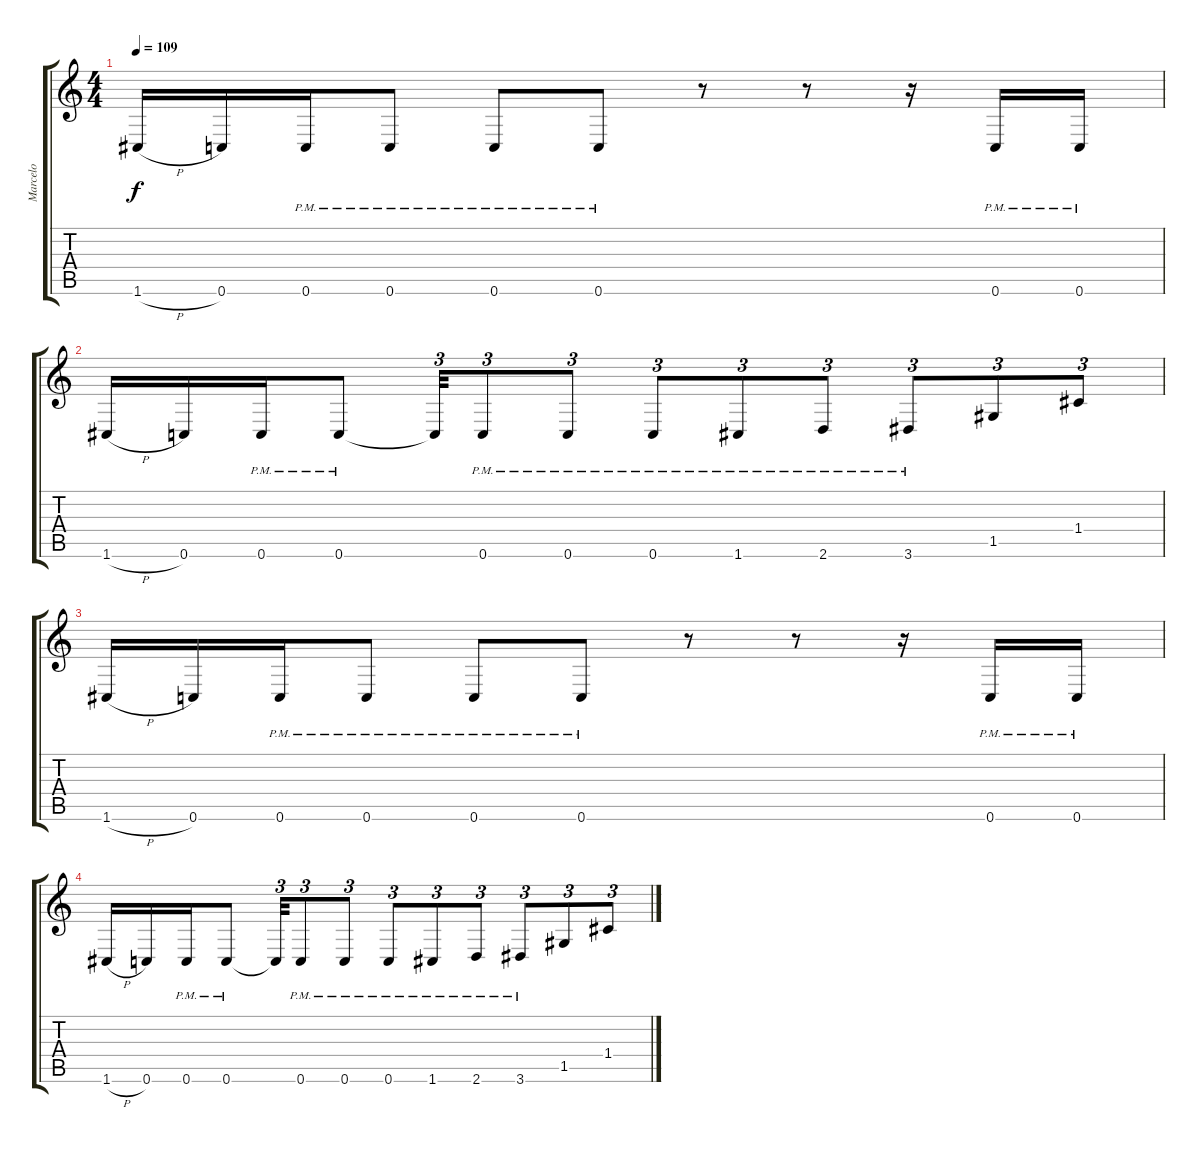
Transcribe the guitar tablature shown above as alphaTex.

\track ("Marcelo" "Marcelo") {instrument distortionguitar}
\staff {score tabs}
\tuning (D4 A3 F3 C3 G2 C2) {hide}
\ts (4 4)
\tempo 109
\clef g2
\ks c
1.6{h}.16{dy f} 0.6.16 0.6{pm}.16 0.6{pm}.8 0.6{pm}.8 0.6{pm}.8 r.8 r.8 r.16 0.6{pm}.16 0.6{pm}.16 |
1.6{h}.16 0.6.16 0.6{pm}.16 0.6{pm}.8 0.6{t}.32{tu (3 2)} 0.6{pm}.8{tu (3 2)} 0.6{pm}.8{tu (3 2)} 0.6{pm}.8{tu (3 2)} 1.6{pm}.8{tu (3 2)} 2.6{pm}.8{tu (3 2)} 3.6{pm}.8{tu (3 2)} 1.5.8{tu (3 2)} 1.4.8{tu (3 2)} |
1.6{h}.16 0.6.16 0.6{pm}.16 0.6{pm}.8 0.6{pm}.8 0.6{pm}.8 r.8 r.8 r.16 0.6{pm}.16 0.6{pm}.16 |
1.6{h}.16 0.6.16 0.6{pm}.16 0.6{pm}.8 0.6{t}.32{tu (3 2)} 0.6{pm}.8{tu (3 2)} 0.6{pm}.8{tu (3 2)} 0.6{pm}.8{tu (3 2)} 1.6{pm}.8{tu (3 2)} 2.6{pm}.8{tu (3 2)} 3.6{pm}.8{tu (3 2)} 1.5.8{tu (3 2)} 1.4.8{tu (3 2)}
